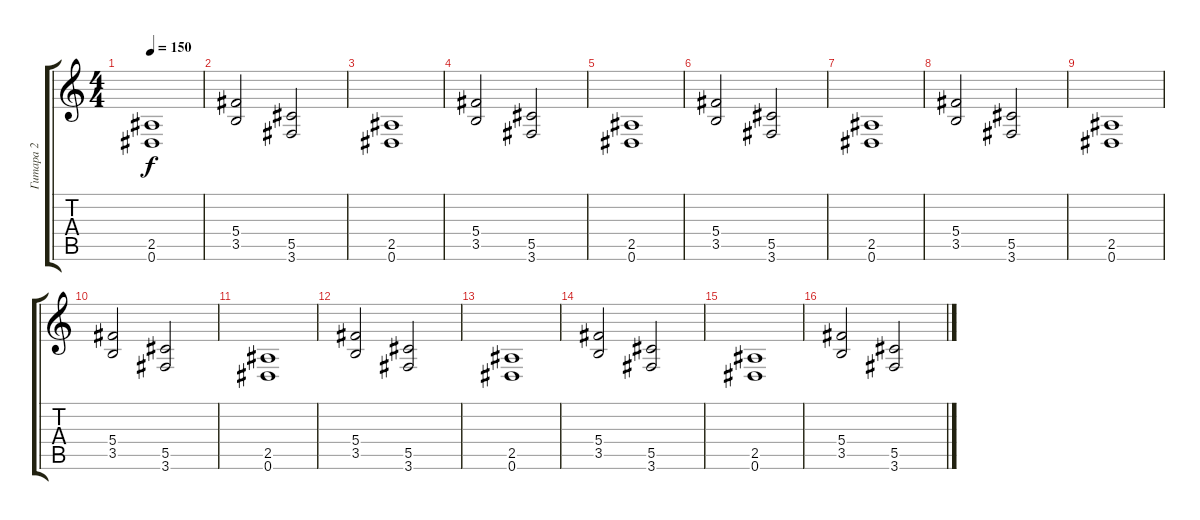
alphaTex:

\track ("Гитара 2" "Гитара 2") {instrument distortionguitar}
\staff {score tabs}
\tuning (Eb4 Bb3 Gb3 Db3 Ab2 Eb2) {hide}
\ts (4 4)
\tempo 150
\clef g2
\ks c
(2.5 0.6).1{dy f instrument distortionguitar} |
(5.4 3.5).2 (5.5 3.6).2 |
(2.5 0.6).1 |
(5.4 3.5).2 (5.5 3.6).2 |
(2.5 0.6).1 |
(5.4 3.5).2 (5.5 3.6).2 |
(2.5 0.6).1 |
(5.4 3.5).2 (5.5 3.6).2 |
(2.5 0.6).1 |
(5.4 3.5).2 (5.5 3.6).2 |
(2.5 0.6).1 |
(5.4 3.5).2 (5.5 3.6).2 |
(2.5 0.6).1 |
(5.4 3.5).2 (5.5 3.6).2 |
(2.5 0.6).1 |
(5.4 3.5).2 (5.5 3.6).2
